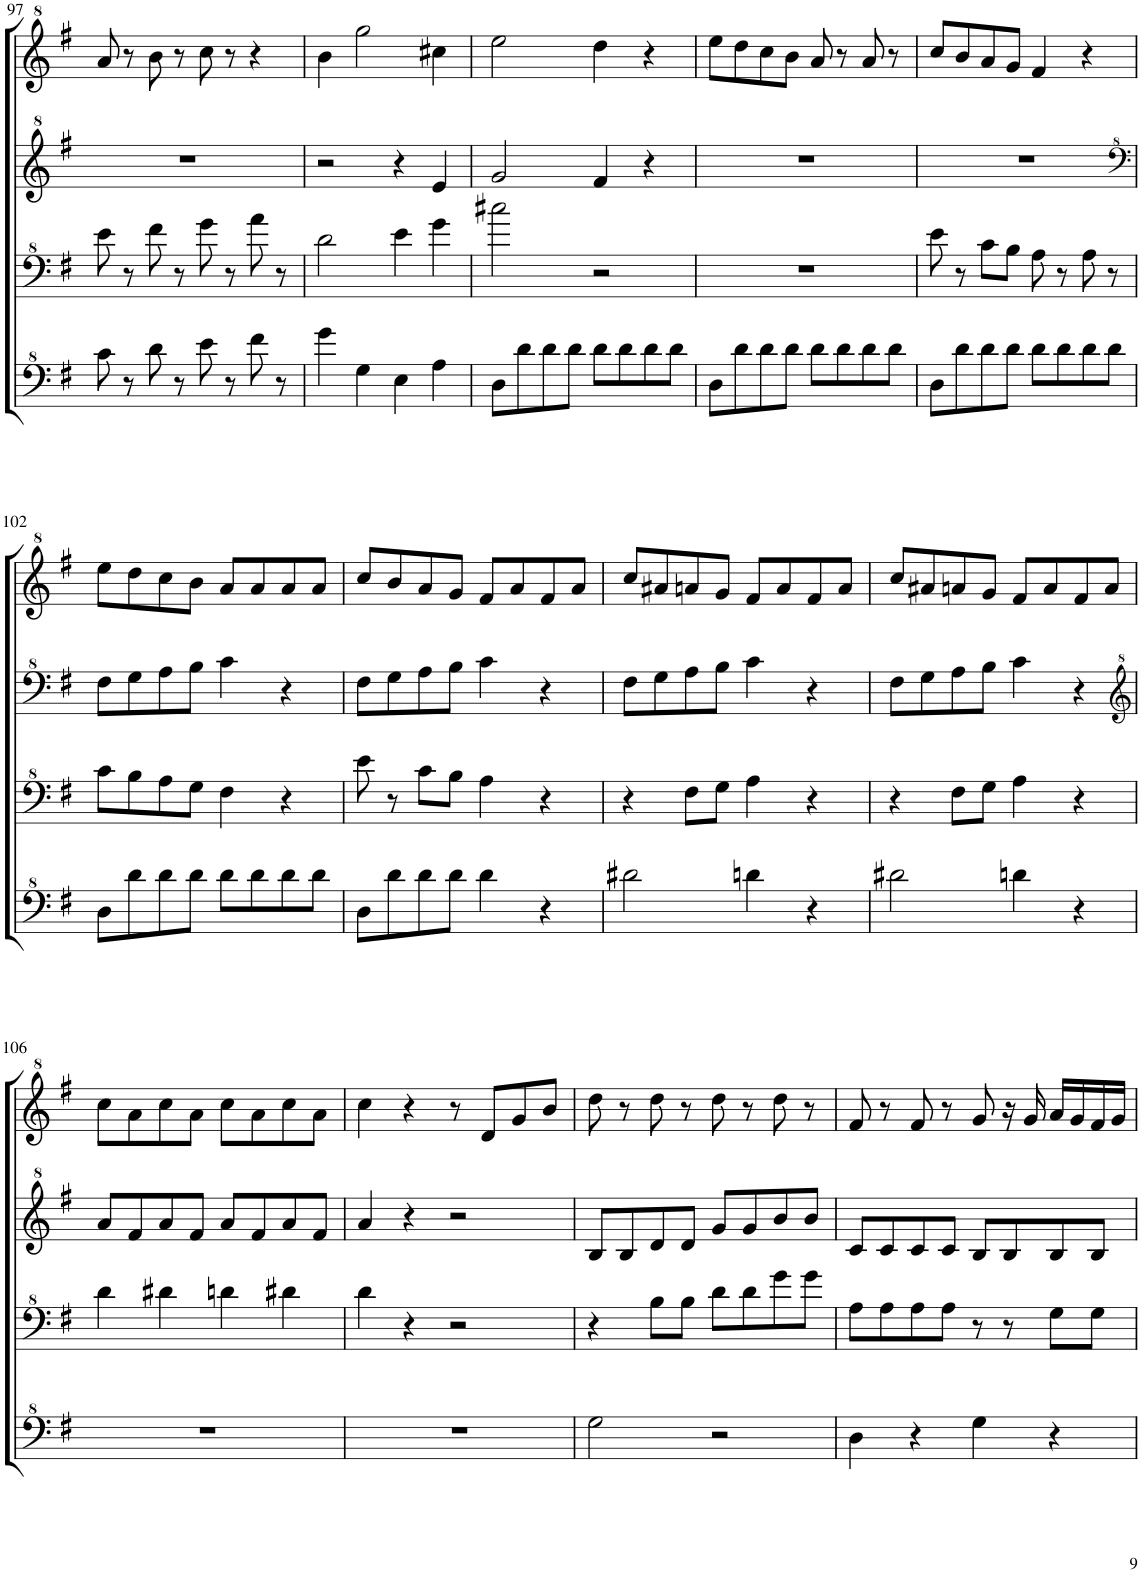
**kern	**kern	**kern	**kern
*part1	*part1	*part1	*part1
*staff4	*staff3	*staff2	*staff1
*I"Model III	*	*	*
!!LO:PB:g=z
*clefF^4	*clefF^4	*clefG^2	*clefG^2
*k[f#]	*k[f#]	*k[f#]	*k[f#]
*M2/2	*M2/2	*M2/2	*M2/2
*met(c|)	*met(c|)	*met(c|)	*met(c|)
=97	=97	=97	=97
8cc\	8ee\	1r	8aa/
8r	8r	.	8r
8dd\	8ff#\	.	8bb\
8r	8r	.	8r
8ee\	8gg\	.	8ccc\
8r	8r	.	8r
8ff#\	8aa\	.	4r
8r	8r	.	.
=98	=98	=98	=98
4gg\	2dd\	2r	4bb\
4g\	.	.	2ggg\
4e\	4ee\	4r	.
4a\	4gg\	4ee/	4ccc#X\
=99	=99	=99	=99
8d\L	2ccc#X\	2gg/	2eee\
8dd\	.	.	.
8dd\	.	.	.
8dd\J	.	.	.
8dd\L	2r	4ff#/	4ddd\
8dd\	.	.	.
8dd\	.	4r	4r
8dd\J	.	.	.
=100	=100	=100	=100
8d\L	1r	1r	8eee\L
8dd\	.	.	8ddd\
8dd\	.	.	8ccc\
8dd\J	.	.	8bb\J
8dd\L	.	.	8aa/
8dd\	.	.	8r
8dd\	.	.	8aa/
8dd\J	.	.	8r
=101	=101	=101	=101
8d\L	8ee\	1r	8ccc/L
8dd\	8r	.	8bb/
8dd\	8cc\L	.	8aa/
8dd\J	8b\J	.	8gg/J
8dd\L	8a\	.	4ff#/
8dd\	8r	.	.
8dd\	8a\	.	4r
8dd\J	8r	.	.
!!LO:LB:g=z
=102	=102	=102	=102
*	*	*clefF^4	*
8d\L	8cc\L	8f#\L	8eee\L
8dd\	8b\	8g\	8ddd\
8dd\	8a\	8a\	8ccc\
8dd\J	8g\J	8b\J	8bb\J
8dd\L	4f#\	4cc\	8aa/L
8dd\	.	.	8aa/
8dd\	4r	4r	8aa/
8dd\J	.	.	8aa/J
=103	=103	=103	=103
8d\L	8ee\	8f#\L	8ccc/L
8dd\	8r	8g\	8bb/
8dd\	8cc\L	8a\	8aa/
8dd\J	8b\J	8b\J	8gg/J
4dd\	4a\	4cc\	8ff#/L
.	.	.	8aa/
4r	4r	4r	8ff#/
.	.	.	8aa/J
=104	=104	=104	=104
2dd#X\	4r	8f#\L	8ccc/L
.	.	8g\	8aa#X/
.	8f#\L	8a\	8aan/
.	8g\J	8b\J	8gg/J
4ddn\	4a\	4cc\	8ff#/L
.	.	.	8aa/
4r	4r	4r	8ff#/
.	.	.	8aa/J
=105	=105	=105	=105
2dd#X\	4r	8f#\L	8ccc/L
.	.	8g\	8aa#X/
.	8f#\L	8a\	8aan/
.	8g\J	8b\J	8gg/J
4ddn\	4a\	4cc\	8ff#/L
.	.	.	8aa/
4r	4r	4r	8ff#/
.	.	.	8aa/J
!!LO:LB:g=z
=106	=106	=106	=106
*	*	*clefG^2	*
1r	4dd\	8aa/L	8ccc\L
.	.	8ff#/	8aa\
.	4dd#X\	8aa/	8ccc\
.	.	8ff#/J	8aa\J
.	4ddn\	8aa/L	8ccc\L
.	.	8ff#/	8aa\
.	4dd#X\	8aa/	8ccc\
.	.	8ff#/J	8aa\J
=107	=107	=107	=107
1r	4dd\	4aa/	4ccc\
.	4r	4r	4r
.	2r	2r	8r
.	.	.	8dd/L
.	.	.	8gg/
.	.	.	8bb/J
=108	=108	=108	=108
2g\	4r	8b/L	8ddd\
.	.	8b/	8r
.	8b\L	8dd/	8ddd\
.	8b\J	8dd/J	8r
2r	8dd\L	8gg/L	8ddd\
.	8dd\	8gg/	8r
.	8gg\	8bb/	8ddd\
.	8gg\J	8bb/J	8r
=109	=109	=109	=109
4d\	8a\L	8cc/L	8ff#/
.	8a\	8cc/	8r
4r	8a\	8cc/	8ff#/
.	8a\J	8cc/J	8r
4g\	8r	8b/L	8gg/
.	8r	8b/	16r
.	.	.	16gg/
4r	8g\L	8b/	16aa/LL
.	.	.	16gg/
.	8g\J	8b/J	16ff#/
.	.	.	16gg/JJ
=	=	=	=
*-	*-	*-	*-
